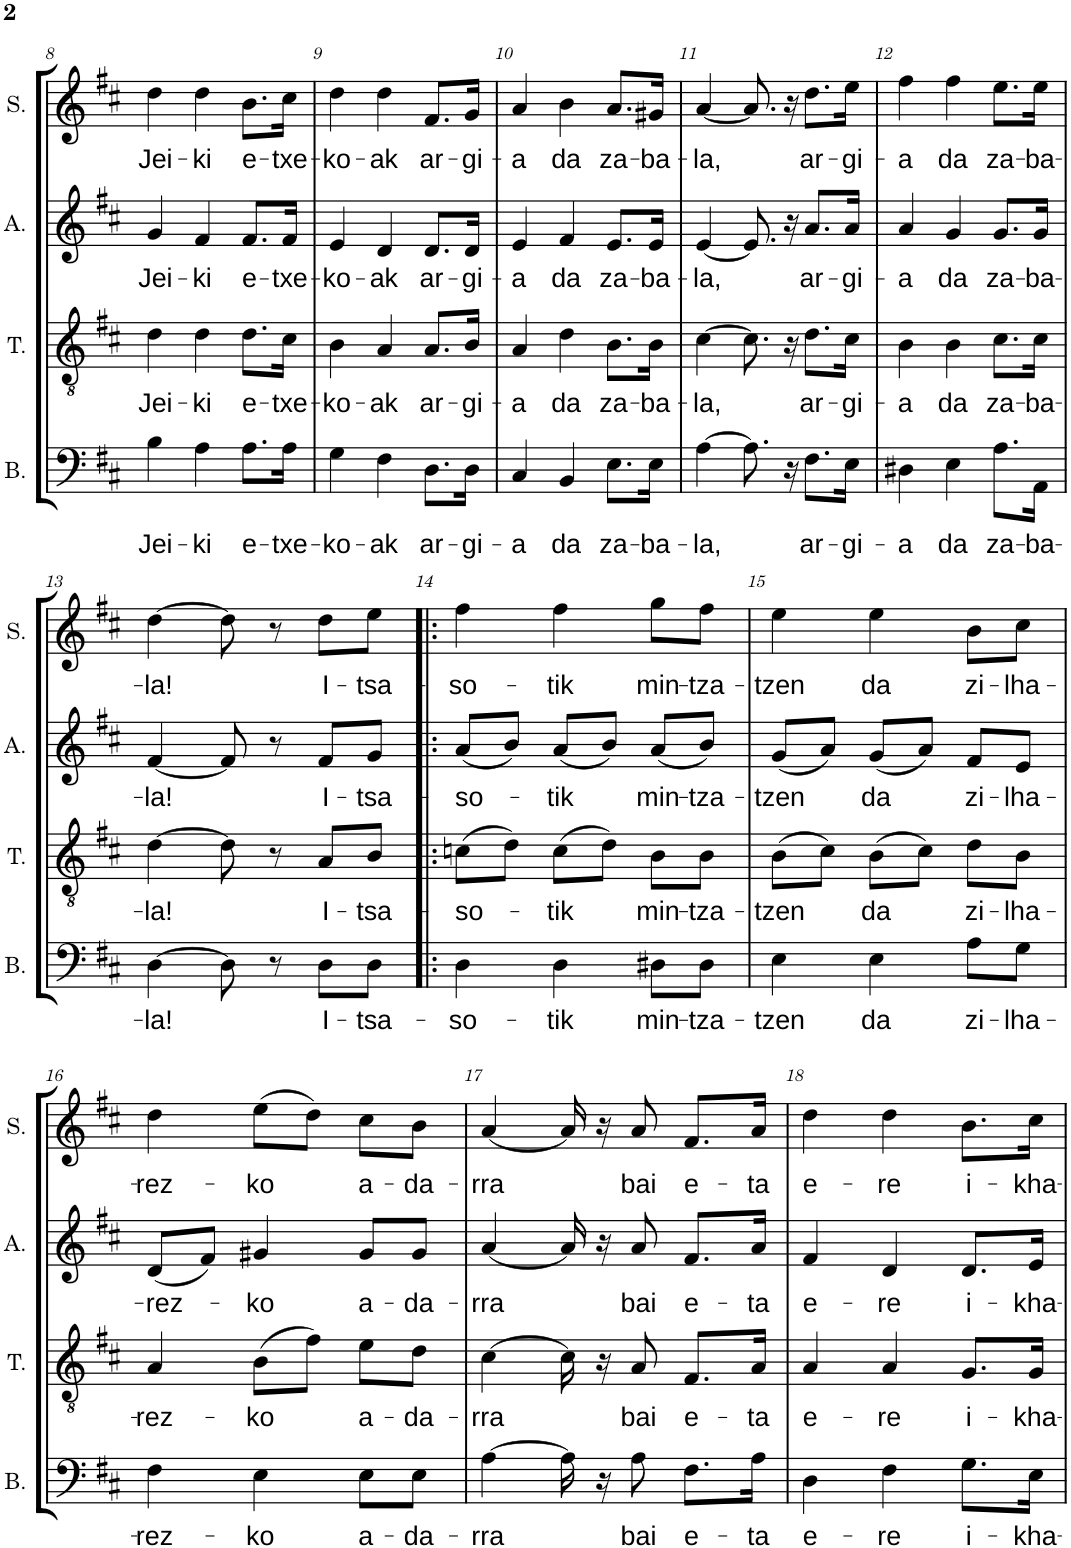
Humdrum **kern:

**kern	**text	**kern	**text	**kern	**text	**kern	**text
*part4	*part4	*part3	*part3	*part2	*part2	*part1	*part1
*staff4	*staff4	*staff3	*staff3	*staff2	*staff2	*staff1	*staff1
*I"Bass	*	*I"Tenor	*	*I"Alto	*	*I"Soprano	*
*I'B.	*	*I'T.	*	*I'A.	*	*I'S.	*
!!LO:PB:g=z
*clefF4	*	*clefGv2	*	*clefG2	*	*clefG2	*
*k[f#c#]	*	*k[f#c#]	*	*k[f#c#]	*	*k[f#c#]	*
*M3/4	*	*M3/4	*	*M3/4	*	*M3/4	*
=8	=8	=8	=8	=8	=8	=8	=8
!	!LO:LY:b	!	!LO:LY:b	!	!LO:LY:b	!	!LO:LY:b
4B\	Jei-	4d\	Jei-	4g/	Jei-	4dd\	Jei-
!	!LO:LY:b	!	!LO:LY:b	!	!LO:LY:b	!	!LO:LY:b
4A\	-ki	4d\	-ki	4f#/	-ki	4dd\	-ki
!	!LO:LY:b	!	!LO:LY:b	!	!LO:LY:b	!	!LO:LY:b
8.A\L	e-	8.d\L	e-	8.f#/L	e-	8.b\L	e-
!	!LO:LY:b	!	!LO:LY:b	!	!LO:LY:b	!	!LO:LY:b
16A\Jk	-txe-	16c#\Jk	-txe-	16f#/Jk	-txe-	16cc#\Jk	-txe-
=9	=9	=9	=9	=9	=9	=9	=9
!	!LO:LY:b	!	!LO:LY:b	!	!LO:LY:b	!	!LO:LY:b
4G\	-ko-	4B\	-ko-	4e/	-ko-	4dd\	-ko-
!	!LO:LY:b	!	!LO:LY:b	!	!LO:LY:b	!	!LO:LY:b
4F#\	-ak	4A/	-ak	4d/	-ak	4dd\	-ak
!	!LO:LY:b	!	!LO:LY:b	!	!LO:LY:b	!	!LO:LY:b
8.D\L	ar-	8.A/L	ar-	8.d/L	ar-	8.f#/L	ar-
!	!LO:LY:b	!	!LO:LY:b	!	!LO:LY:b	!	!LO:LY:b
16D\Jk	-gi-	16B/Jk	-gi-	16d/Jk	-gi-	16g/Jk	-gi-
=10	=10	=10	=10	=10	=10	=10	=10
!	!LO:LY:b	!	!LO:LY:b	!	!LO:LY:b	!	!LO:LY:b
4C#/	-a	4A/	-a	4e/	-a	4a/	-a
!	!LO:LY:b	!	!LO:LY:b	!	!LO:LY:b	!	!LO:LY:b
4BB/	da	4d\	da	4f#/	da	4b\	da
!	!LO:LY:b	!	!LO:LY:b	!	!LO:LY:b	!	!LO:LY:b
8.E\L	za-	8.B\L	za-	8.e/L	za-	8.a/L	za-
!	!LO:LY:b	!	!LO:LY:b	!	!LO:LY:b	!	!LO:LY:b
16E\Jk	-ba-	16B\Jk	-ba-	16e/Jk	-ba-	16g#X/Jk	-ba-
=11	=11	=11	=11	=11	=11	=11	=11
!	!LO:LY:b	!	!LO:LY:b	!	!LO:LY:b	!	!LO:LY:b
[4A\	-la,	[4c#\	-la,	[4e/	-la,	[4a/	-la,
8.A\]	.	8.c#\]	.	8.e/]	.	8.a/]	.
16r	.	16r	.	16r	.	16r	.
!	!LO:LY:b	!	!LO:LY:b	!	!LO:LY:b	!	!LO:LY:b
8.F#\L	ar-	8.d\L	ar-	8.a/L	ar-	8.dd\L	ar-
!	!LO:LY:b	!	!LO:LY:b	!	!LO:LY:b	!	!LO:LY:b
16E\Jk	-gi-	16c#\Jk	-gi-	16a/Jk	-gi-	16ee\Jk	-gi-
=12	=12	=12	=12	=12	=12	=12	=12
!	!LO:LY:b	!	!LO:LY:b	!	!LO:LY:b	!	!LO:LY:b
4D#X\	-a	4B\	-a	4a/	-a	4ff#\	-a
!	!LO:LY:b	!	!LO:LY:b	!	!LO:LY:b	!	!LO:LY:b
4E\	da	4B\	da	4g/	da	4ff#\	da
!	!LO:LY:b	!	!LO:LY:b	!	!LO:LY:b	!	!LO:LY:b
8.A\L	za-	8.c#\L	za-	8.g/L	za-	8.ee\L	za-
!	!LO:LY:b	!	!LO:LY:b	!	!LO:LY:b	!	!LO:LY:b
16AA\Jk	-ba-	16c#\Jk	-ba-	16g/Jk	-ba-	16ee\Jk	-ba-
!!LO:LB:g=z
=13	=13	=13	=13	=13	=13	=13	=13
!	!LO:LY:b	!	!LO:LY:b	!	!LO:LY:b	!	!LO:LY:b
[4D\	la!	[4d\	la!	[4f#/	la!	[4dd\	la!
8D\]	.	8d\]	.	8f#/]	.	8dd\]	.
8r	.	8r	.	8r	.	8r	.
!	!LO:LY:b	!	!LO:LY:b	!	!LO:LY:b	!	!LO:LY:b
8D\L	I-	8A/L	I-	8f#/L	I-	8dd\L	I-
!	!LO:LY:b	!	!LO:LY:b	!	!LO:LY:b	!	!LO:LY:b
8D\J	-tsa-	8B/J	-tsa-	8g/J	-tsa-	8ee\J	-tsa-
=14!|:	=14!|:	=14!|:	=14!|:	=14!|:	=14!|:	=14!|:	=14!|:
!	!LO:LY:b	!	!LO:LY:b	!	!LO:LY:b	!	!LO:LY:b
4D\	-so-	(8cn\L	-so-	(8a/L	-so-	4ff#\	-so-
.	.	8d\J)	.	8b/J)	.	.	.
!	!LO:LY:b	!	!LO:LY:b	!	!LO:LY:b	!	!LO:LY:b
4D\	-tik	(8c\L	-tik	(8a/L	-tik	4ff#\	-tik
.	.	8d\J)	.	8b/J)	.	.	.
!	!LO:LY:b	!	!LO:LY:b	!	!LO:LY:b	!	!LO:LY:b
8D#X\L	min-	8B\L	min-	(8a/L	min-	8gg\L	min-
!	!LO:LY:b	!	!LO:LY:b	!	!LO:LY:b	!	!LO:LY:b
8D#\J	-tza-	8B\J	-tza-	8b/J)	-tza-	8ff#\J	-tza-
=15	=15	=15	=15	=15	=15	=15	=15
!	!LO:LY:b	!	!LO:LY:b	!	!LO:LY:b	!	!LO:LY:b
4E\	-tzen	(8B\L	-tzen	(8g/L	-tzen	4ee\	-tzen
.	.	8c#\J)	.	8a/J)	.	.	.
!	!LO:LY:b	!	!LO:LY:b	!	!LO:LY:b	!	!LO:LY:b
4E\	da	(8B\L	da	(8g/L	da	4ee\	da
.	.	8c#\J)	.	8a/J)	.	.	.
!	!LO:LY:b	!	!LO:LY:b	!	!LO:LY:b	!	!LO:LY:b
8A\L	zi-	8d\L	zi-	8f#/L	zi-	8b\L	zi-
!	!LO:LY:b	!	!LO:LY:b	!	!LO:LY:b	!	!LO:LY:b
8G\J	-lha-	8B\J	-lha-	8e/J	-lha-	8cc#\J	-lha-
!!LO:LB:g=z
=16	=16	=16	=16	=16	=16	=16	=16
!	!LO:LY:b	!	!LO:LY:b	!	!LO:LY:b	!	!LO:LY:b
4F#\	-rez-	4A/	-rez-	(8d/L	-rez-	4dd\	-rez-
.	.	.	.	8f#/J)	.	.	.
!	!LO:LY:b	!	!LO:LY:b	!	!LO:LY:b	!	!LO:LY:b
4E\	-ko	(8B\L	-ko	4g#X/	-ko	(8ee\L	-ko
.	.	8f#\J)	.	.	.	8dd\J)	.
!	!LO:LY:b	!	!LO:LY:b	!	!LO:LY:b	!	!LO:LY:b
8E\L	a-	8e\L	a-	8g#/L	a-	8cc#\L	a-
!	!LO:LY:b	!	!LO:LY:b	!	!LO:LY:b	!	!LO:LY:b
8E\J	-da-	8d\J	-da-	8g#/J	-da-	8b\J	-da-
=17	=17	=17	=17	=17	=17	=17	=17
!	!LO:LY:b	!	!LO:LY:b	!	!LO:LY:b	!	!LO:LY:b
[4A\	-rra	[4c#\	-rra	[4a/	-rra	[4a/	-rra
16A\]	.	16c#\]	.	16a/]	.	16a/]	.
16r	.	16r	.	16r	.	16r	.
!	!LO:LY:b	!	!LO:LY:b	!	!LO:LY:b	!	!LO:LY:b
8A\	bai	8A/	bai	8a/	bai	8a/	bai
!	!LO:LY:b	!	!LO:LY:b	!	!LO:LY:b	!	!LO:LY:b
8.F#\L	e-	8.F#/L	e-	8.f#/L	e-	8.f#/L	e-
!	!LO:LY:b	!	!LO:LY:b	!	!LO:LY:b	!	!LO:LY:b
16A\Jk	-ta	16A/Jk	-ta	16a/Jk	-ta	16a/Jk	-ta
=18	=18	=18	=18	=18	=18	=18	=18
!	!LO:LY:b	!	!LO:LY:b	!	!LO:LY:b	!	!LO:LY:b
4D\	e-	4A/	e-	4f#/	e-	4dd\	e-
!	!LO:LY:b	!	!LO:LY:b	!	!LO:LY:b	!	!LO:LY:b
4F#\	-re	4A/	-re	4d/	-re	4dd\	-re
!	!LO:LY:b	!	!LO:LY:b	!	!LO:LY:b	!	!LO:LY:b
8.G\L	i-	8.G/L	i-	8.d/L	i-	8.b\L	i-
!	!LO:LY:b	!	!LO:LY:b	!	!LO:LY:b	!	!LO:LY:b
16E\Jk	-kha-	16G/Jk	-kha-	16e/Jk	-kha-	16cc#\Jk	-kha-
=	=	=	=	=	=	=	=
*-	*-	*-	*-	*-	*-	*-	*-
